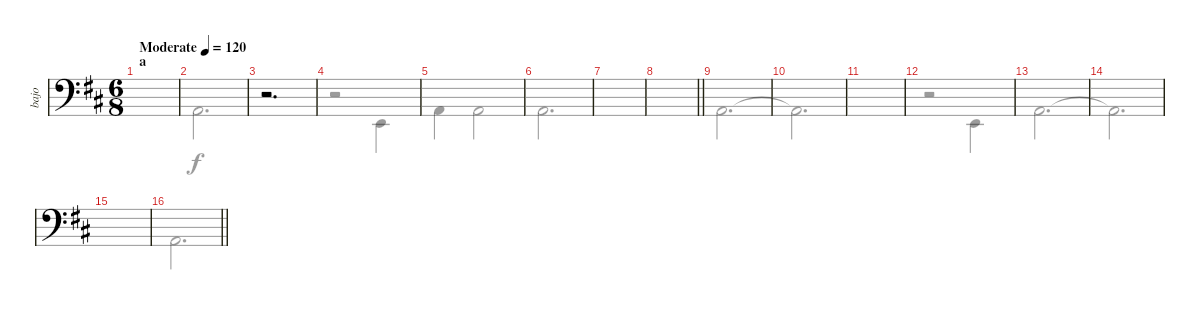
\track ("bajo" "bajo") {instrument electricbassfinger}
\staff {score}
\tuning (G2 D2 A1 E1) {hide}
\voice
\ts (6 8)
\section ("" "a")
\tempo (120 "Moderate")
\clef f4
\ks d
|
|
r.2{d} |
|
|
|
|
\barLineRight lightlight
|
|
|
|
|
|
|
|
\barLineRight lightlight
\voice
\clef f4
\ottava regular
\simile none
\ks d
5.4.2{d dy f} |
5.4{t}.2{d} |
|
r.2 0.4.4 |
5.4.4 5.4.2 |
5.4.2{d} |
|
\barLineRight lightlight
|
5.4.2{d} |
5.4{t}.2{d} |
|
r.2 0.4.4 |
5.4.2{d} |
5.4{t}.2{d} |
|
\barLineRight lightlight
